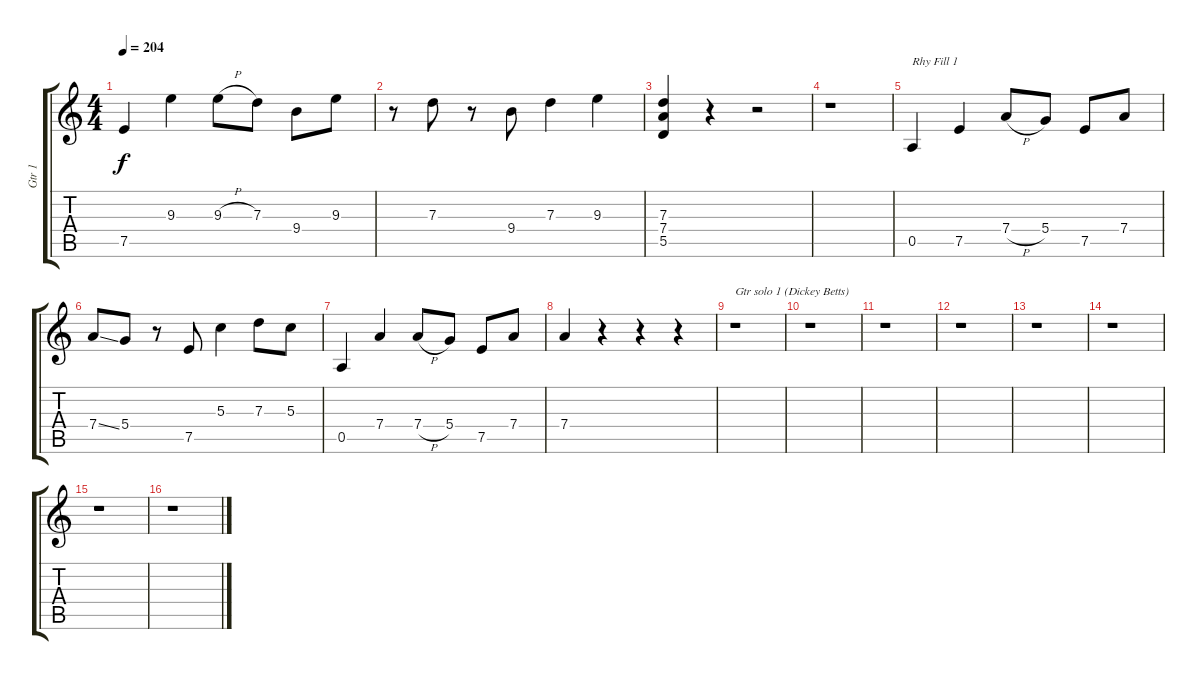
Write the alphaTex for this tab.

\track ("Gtr 1" "Gtr 1") {instrument electricguitarmuted}
\staff {score tabs}
\tuning (E4 B3 G3 D3 A2 E2) {hide}
\ts (4 4)
\tempo 204
\clef g2
\ks c
7.5.4{dy f} 9.3.4 9.3{h}.8 7.3.8 9.4.8 9.3.8 |
r.8 7.3.8 r.8 9.4.8 7.3.4 9.3.4 |
(7.3 7.4 5.5).4 r.4 r.2 |
r.1 |
0.5.4{txt "Rhy Fill 1"} 7.5.4 7.4{h}.8 5.4.8 7.5.8 7.4.8 |
7.4{ss}.8 5.4.8 r.8 7.5.8 5.3.4 7.3.8 5.3.8 |
0.5.4 7.4.4 7.4{h}.8 5.4.8 7.5.8 7.4.8 |
7.4.4 r.4 r.4 r.4 |
r.1{txt "Gtr solo 1 (Dickey Betts)"} |
r.1 |
r.1 |
r.1 |
r.1 |
r.1 |
r.1 |
r.1
